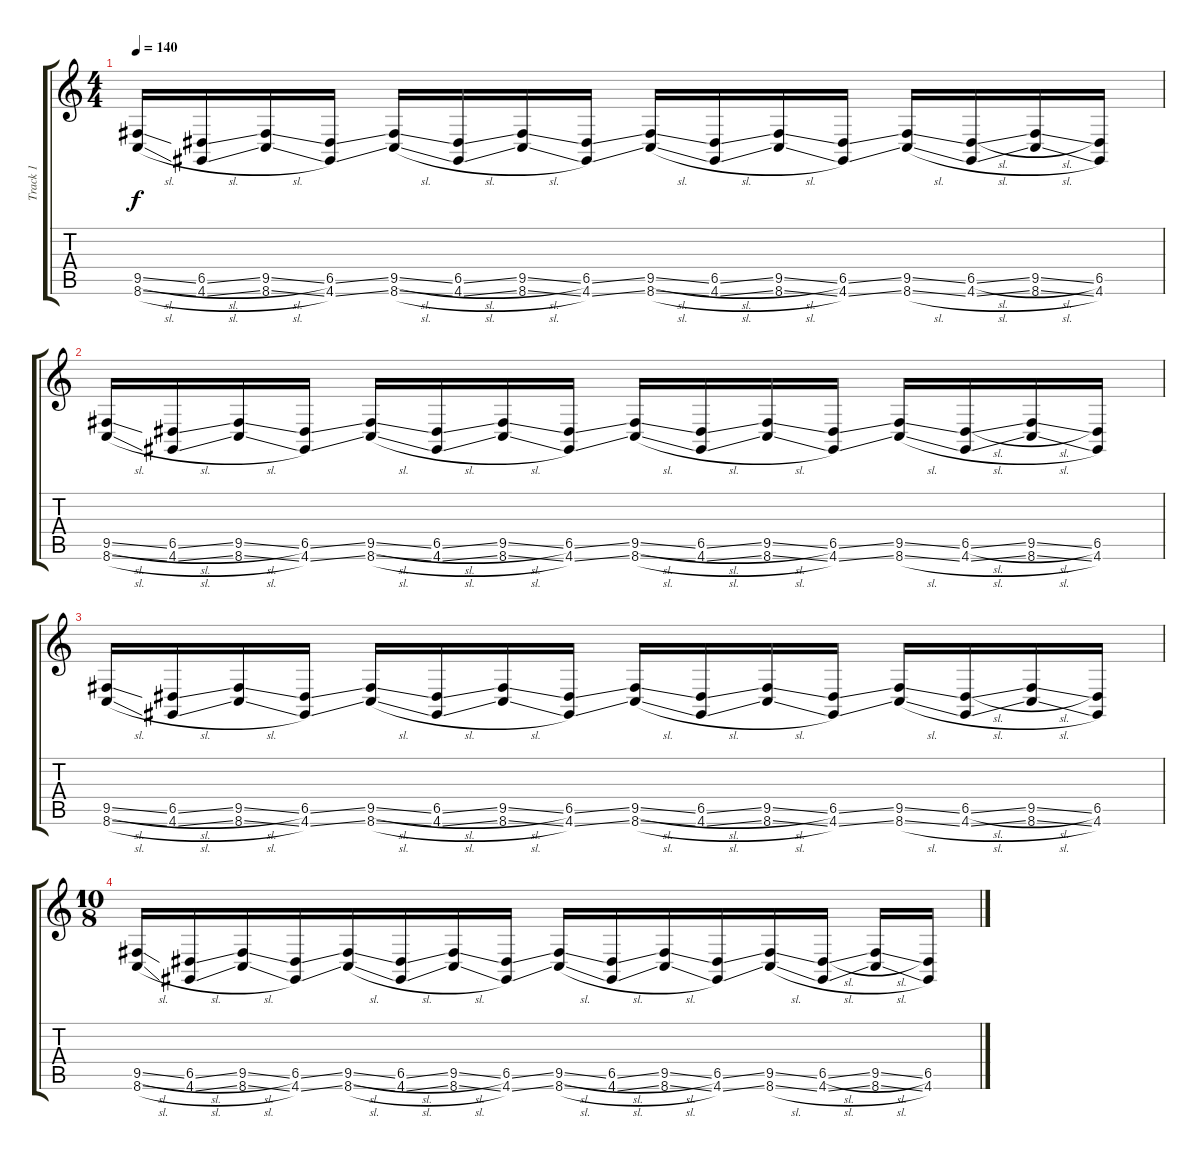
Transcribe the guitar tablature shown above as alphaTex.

\track ("Track 1" "Track 1") {instrument fx7echoes}
\staff {score tabs}
\tuning (E4 B3 G3 D3 A2 E2) {hide}
\ts (4 4)
\tempo 140
\clef g2
\ks c
(9.5{sl} 8.6{sl}).16{dy f} (6.5{sl} 4.6{sl}).16 (9.5{sl} 8.6{sl}).16 (6.5{ss} 4.6{ss}).16 (9.5{sl} 8.6{sl}).16 (6.5{sl} 4.6{sl}).16 (9.5{sl} 8.6{sl}).16 (6.5{ss} 4.6{ss}).16 (9.5{sl} 8.6{sl}).16 (6.5{sl} 4.6{sl}).16 (9.5{sl} 8.6{sl}).16 (6.5{ss} 4.6{ss}).16 (9.5{ss} 8.6{sl}).16 (6.5{sl} 4.6{sl}).16 (9.5{sl} 8.6{sl}).16 (6.5 4.6).16 |
(9.5{sl} 8.6{sl}).16 (6.5{sl} 4.6{sl}).16 (9.5{sl} 8.6{sl}).16 (6.5{ss} 4.6{ss}).16 (9.5{sl} 8.6{sl}).16 (6.5{sl} 4.6{sl}).16 (9.5{sl} 8.6{sl}).16 (6.5{ss} 4.6{ss}).16 (9.5{sl} 8.6{sl}).16 (6.5{sl} 4.6{sl}).16 (9.5{sl} 8.6{sl}).16 (6.5{ss} 4.6{ss}).16 (9.5{ss} 8.6{sl}).16 (6.5{sl} 4.6{sl}).16 (9.5{sl} 8.6{sl}).16 (6.5 4.6).16 |
(9.5{sl} 8.6{sl}).16 (6.5{sl} 4.6{sl}).16 (9.5{sl} 8.6{sl}).16 (6.5{ss} 4.6{ss}).16 (9.5{sl} 8.6{sl}).16 (6.5{sl} 4.6{sl}).16 (9.5{sl} 8.6{sl}).16 (6.5{ss} 4.6{ss}).16 (9.5{sl} 8.6{sl}).16 (6.5{sl} 4.6{sl}).16 (9.5{sl} 8.6{sl}).16 (6.5{ss} 4.6{ss}).16 (9.5{ss} 8.6{sl}).16 (6.5{sl} 4.6{sl}).16 (9.5{sl} 8.6{sl}).16 (6.5 4.6).16 |
\ts (10 8)
(9.5{sl} 8.6{sl}).16 (6.5{sl} 4.6{sl}).16 (9.5{sl} 8.6{sl}).16 (6.5{ss} 4.6{ss}).16 (9.5{sl} 8.6{sl}).16 (6.5{sl} 4.6{sl}).16 (9.5{sl} 8.6{sl}).16 (6.5{ss} 4.6{ss}).16 (9.5{sl} 8.6{sl}).16 (6.5{sl} 4.6{sl}).16 (9.5{sl} 8.6{sl}).16 (6.5{ss} 4.6{ss}).16 (9.5{ss} 8.6{sl}).16 (6.5{sl} 4.6{sl}).16 (9.5{sl} 8.6{sl}).16 (6.5 4.6).16
